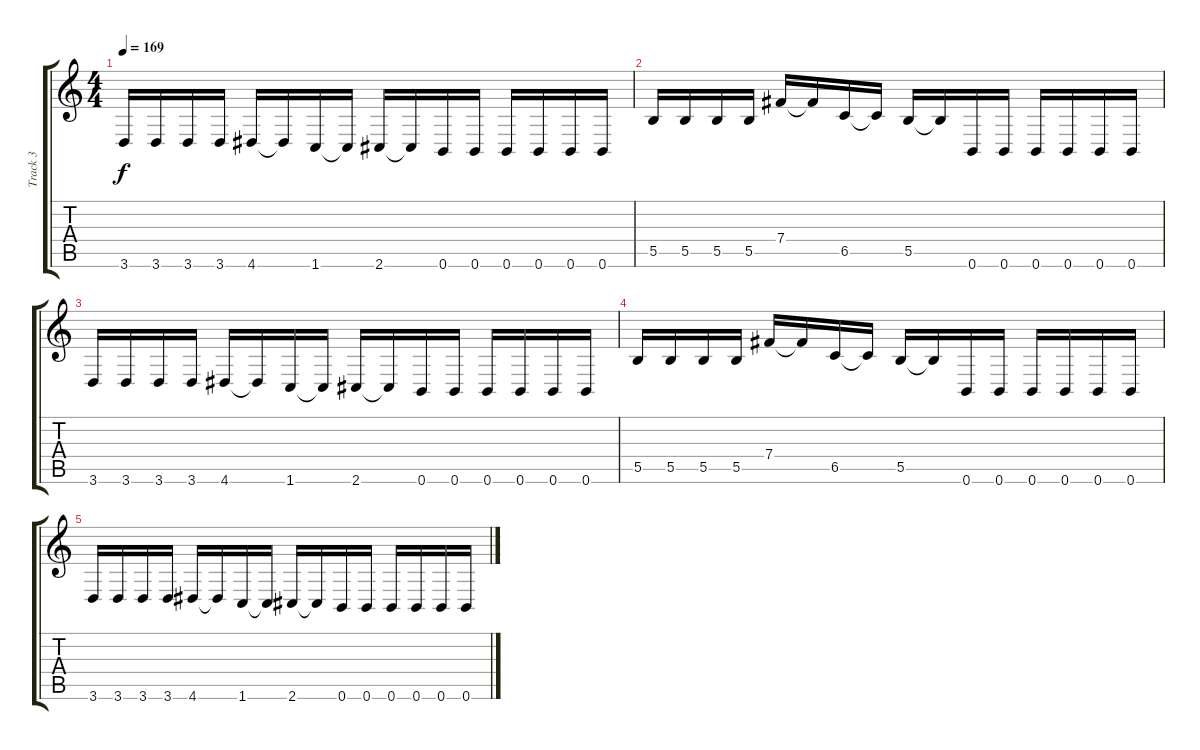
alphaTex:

\track ("Track 3" "Track 3") {instrument distortionguitar}
\staff {score tabs}
\tuning (Db4 Ab3 E3 B2 Gb2 B1) {hide}
\ts (4 4)
\tempo 169
\clef g2
\ks c
3.6.16{dy f} 3.6.16 3.6.16 3.6.16 4.6.16 4.6{t}.16 1.6.16 1.6{t}.16 2.6.16 2.6{t}.16 0.6.16 0.6.16 0.6.16 0.6.16 0.6.16 0.6.16 |
5.5.16 5.5.16 5.5.16 5.5.16 7.4.16 7.4{t}.16 6.5.16 6.5{t}.16 5.5.16 5.5{t}.16 0.6.16 0.6.16 0.6.16 0.6.16 0.6.16 0.6.16 |
3.6.16 3.6.16 3.6.16 3.6.16 4.6.16 4.6{t}.16 1.6.16 1.6{t}.16 2.6.16 2.6{t}.16 0.6.16 0.6.16 0.6.16 0.6.16 0.6.16 0.6.16 |
5.5.16 5.5.16 5.5.16 5.5.16 7.4.16 7.4{t}.16 6.5.16 6.5{t}.16 5.5.16 5.5{t}.16 0.6.16 0.6.16 0.6.16 0.6.16 0.6.16 0.6.16 |
3.6.16 3.6.16 3.6.16 3.6.16 4.6.16 4.6{t}.16 1.6.16 1.6{t}.16 2.6.16 2.6{t}.16 0.6.16 0.6.16 0.6.16 0.6.16 0.6.16 0.6.16
